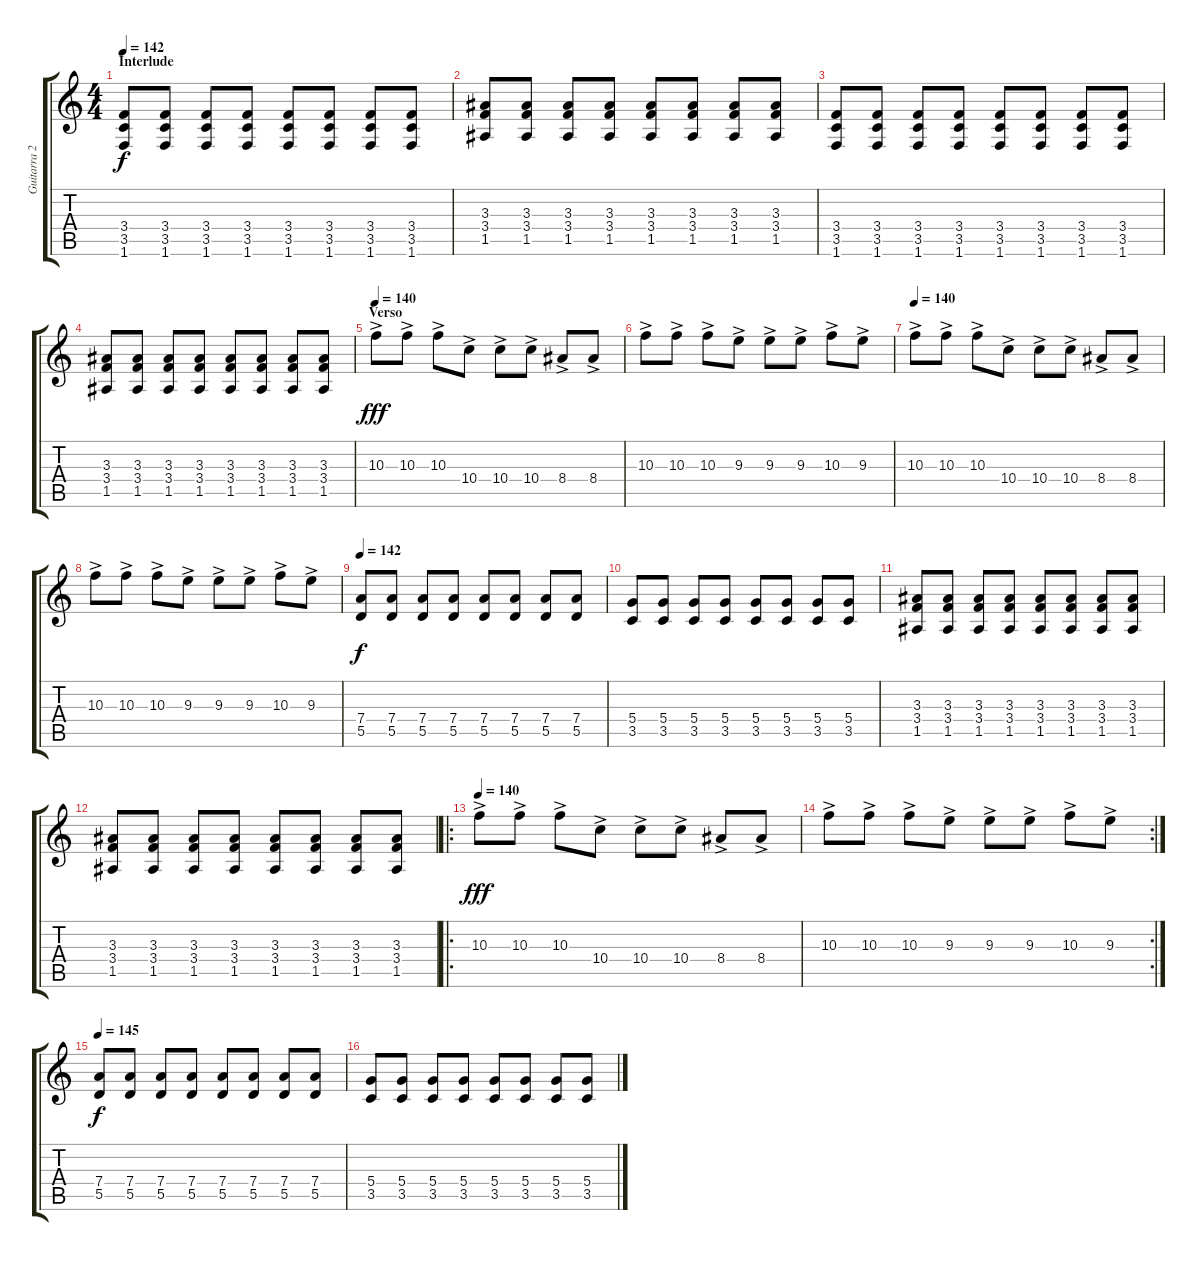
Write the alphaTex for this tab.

\track ("Guitarra 2 " "Guitarra 2") {instrument distortionguitar}
\staff {score tabs}
\tuning (E4 B3 G3 D3 A2 E2) {hide}
\ts (4 4)
\section ("" "Interlude")
\tempo 142
\clef g2
\ks c
(3.4 3.5 1.6).8{dy f} (3.4 3.5 1.6).8 (3.4 3.5 1.6).8 (3.4 3.5 1.6).8 (3.4 3.5 1.6).8 (3.4 3.5 1.6).8 (3.4 3.5 1.6).8 (3.4 3.5 1.6).8 |
(3.3 3.4 1.5).8 (3.3 3.4 1.5).8 (3.3 3.4 1.5).8 (3.3 3.4 1.5).8 (3.3 3.4 1.5).8 (3.3 3.4 1.5).8 (3.3 3.4 1.5).8 (3.3 3.4 1.5).8 |
(3.4 3.5 1.6).8 (3.4 3.5 1.6).8 (3.4 3.5 1.6).8 (3.4 3.5 1.6).8 (3.4 3.5 1.6).8 (3.4 3.5 1.6).8 (3.4 3.5 1.6).8 (3.4 3.5 1.6).8 |
(3.3 3.4 1.5).8 (3.3 3.4 1.5).8 (3.3 3.4 1.5).8 (3.3 3.4 1.5).8 (3.3 3.4 1.5).8 (3.3 3.4 1.5).8 (3.3 3.4 1.5).8 (3.3 3.4 1.5).8 |
\section ("" "Verso")
\tempo 140
10.3{ac}.8{dy fff volume 8 balance 8 instrument overdrivenguitar} 10.3{ac}.8 10.3{ac}.8 10.4{ac}.8 10.4{ac}.8 10.4{ac}.8 8.4{ac}.8 8.4{ac}.8 |
10.3{ac}.8 10.3{ac}.8 10.3{ac}.8 9.3{ac}.8 9.3{ac}.8 9.3{ac}.8 10.3{ac}.8 9.3{ac}.8 |
\tempo 140
10.3{ac}.8{volume 8 balance 8 instrument overdrivenguitar} 10.3{ac}.8 10.3{ac}.8 10.4{ac}.8 10.4{ac}.8 10.4{ac}.8 8.4{ac}.8 8.4{ac}.8 |
10.3{ac}.8 10.3{ac}.8 10.3{ac}.8 9.3{ac}.8 9.3{ac}.8 9.3{ac}.8 10.3{ac}.8 9.3{ac}.8 |
\tempo 145
\tempo 142
(7.4 5.5).8{dy f} (7.4 5.5).8 (7.4 5.5).8 (7.4 5.5).8 (7.4 5.5).8 (7.4 5.5).8 (7.4 5.5).8 (7.4 5.5).8 |
(5.4 3.5).8 (5.4 3.5).8 (5.4 3.5).8 (5.4 3.5).8 (5.4 3.5).8 (5.4 3.5).8 (5.4 3.5).8 (5.4 3.5).8 |
(3.3 3.4 1.5).8 (3.3 3.4 1.5).8 (3.3 3.4 1.5).8 (3.3 3.4 1.5).8 (3.3 3.4 1.5).8 (3.3 3.4 1.5).8 (3.3 3.4 1.5).8 (3.3 3.4 1.5).8 |
(3.3 3.4 1.5).8 (3.3 3.4 1.5).8 (3.3 3.4 1.5).8 (3.3 3.4 1.5).8 (3.3 3.4 1.5).8 (3.3 3.4 1.5).8 (3.3 3.4 1.5).8 (3.3 3.4 1.5).8 |
\ro
\tempo 140
10.3{ac}.8{dy fff volume 10 balance 8 instrument overdrivenguitar} 10.3{ac}.8 10.3{ac}.8 10.4{ac}.8 10.4{ac}.8 10.4{ac}.8 8.4{ac}.8 8.4{ac}.8 |
\rc 2
10.3{ac}.8 10.3{ac}.8 10.3{ac}.8 9.3{ac}.8 9.3{ac}.8 9.3{ac}.8 10.3{ac}.8 9.3{ac}.8 |
\tempo 145
(7.4 5.5).8{dy f} (7.4 5.5).8 (7.4 5.5).8 (7.4 5.5).8 (7.4 5.5).8 (7.4 5.5).8 (7.4 5.5).8 (7.4 5.5).8 |
(5.4 3.5).8 (5.4 3.5).8 (5.4 3.5).8 (5.4 3.5).8 (5.4 3.5).8 (5.4 3.5).8 (5.4 3.5).8 (5.4 3.5).8
